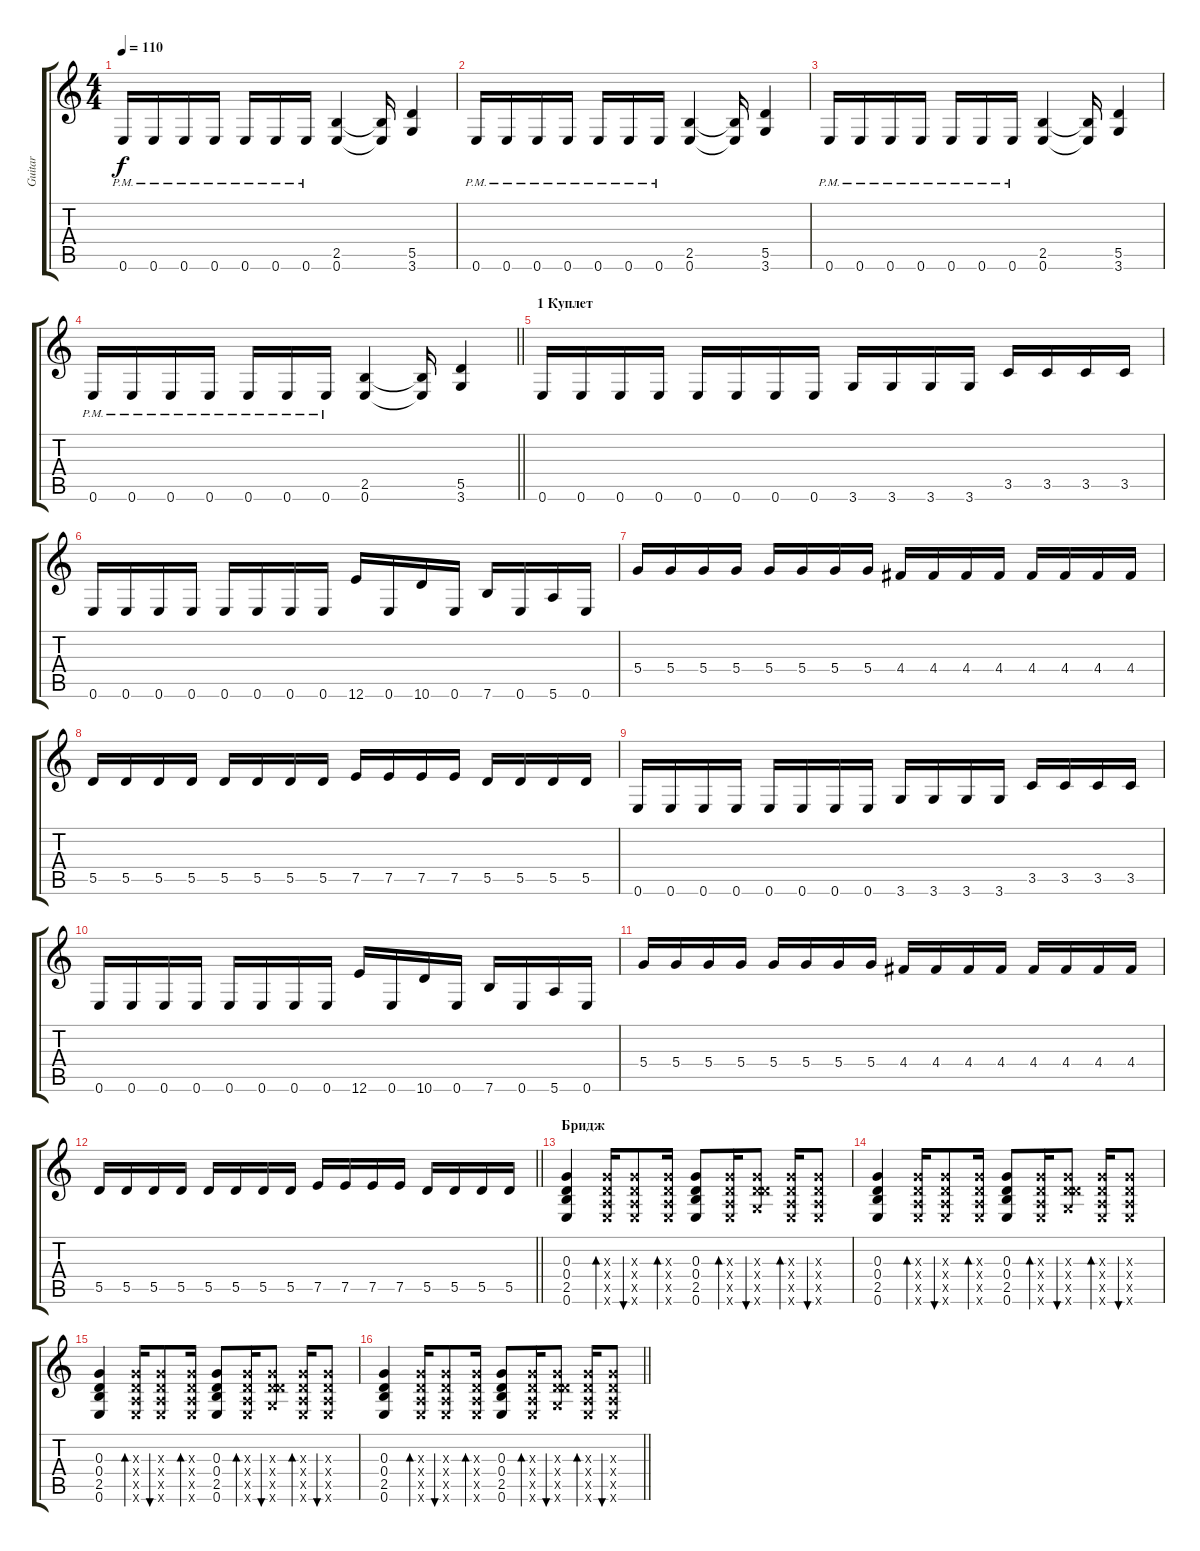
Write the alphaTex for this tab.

\track ("Guitar" "Guitar") {instrument distortionguitar}
\staff {score tabs}
\tuning (E4 B3 G3 D3 A2 E2) {hide}
\ts (4 4)
\section ("" "")
\tempo 110
\clef g2
\ks c
0.6{pm}.16{dy f} 0.6{pm}.16 0.6{pm}.16 0.6{pm}.16 0.6{pm}.16 0.6{pm}.16 0.6{pm}.16 (2.5 0.6).4 (2.5{t} 0.6{t}).16 (5.5 3.6).4 |
0.6{pm}.16 0.6{pm}.16 0.6{pm}.16 0.6{pm}.16 0.6{pm}.16 0.6{pm}.16 0.6{pm}.16 (2.5 0.6).4 (2.5{t} 0.6{t}).16 (5.5 3.6).4 |
0.6{pm}.16 0.6{pm}.16 0.6{pm}.16 0.6{pm}.16 0.6{pm}.16 0.6{pm}.16 0.6{pm}.16 (2.5 0.6).4 (2.5{t} 0.6{t}).16 (5.5 3.6).4 |
\barLineRight lightlight
0.6{pm}.16 0.6{pm}.16 0.6{pm}.16 0.6{pm}.16 0.6{pm}.16 0.6{pm}.16 0.6{pm}.16 (2.5 0.6).4 (2.5{t} 0.6{t}).16 (5.5 3.6).4 |
\section ("" "1 Куплет")
0.6.16 0.6.16 0.6.16 0.6.16 0.6.16 0.6.16 0.6.16 0.6.16 3.6.16 3.6.16 3.6.16 3.6.16 3.5.16 3.5.16 3.5.16 3.5.16 |
0.6.16 0.6.16 0.6.16 0.6.16 0.6.16 0.6.16 0.6.16 0.6.16 12.6.16 0.6.16 10.6.16 0.6.16 7.6.16 0.6.16 5.6.16 0.6.16 |
5.4.16 5.4.16 5.4.16 5.4.16 5.4.16 5.4.16 5.4.16 5.4.16 4.4.16 4.4.16 4.4.16 4.4.16 4.4.16 4.4.16 4.4.16 4.4.16 |
5.5.16 5.5.16 5.5.16 5.5.16 5.5.16 5.5.16 5.5.16 5.5.16 7.5.16 7.5.16 7.5.16 7.5.16 5.5.16 5.5.16 5.5.16 5.5.16 |
0.6.16 0.6.16 0.6.16 0.6.16 0.6.16 0.6.16 0.6.16 0.6.16 3.6.16 3.6.16 3.6.16 3.6.16 3.5.16 3.5.16 3.5.16 3.5.16 |
0.6.16 0.6.16 0.6.16 0.6.16 0.6.16 0.6.16 0.6.16 0.6.16 12.6.16 0.6.16 10.6.16 0.6.16 7.6.16 0.6.16 5.6.16 0.6.16 |
5.4.16 5.4.16 5.4.16 5.4.16 5.4.16 5.4.16 5.4.16 5.4.16 4.4.16 4.4.16 4.4.16 4.4.16 4.4.16 4.4.16 4.4.16 4.4.16 |
\barLineRight lightlight
5.5.16 5.5.16 5.5.16 5.5.16 5.5.16 5.5.16 5.5.16 5.5.16 7.5.16 7.5.16 7.5.16 7.5.16 5.5.16 5.5.16 5.5.16 5.5.16 |
\section ("" "Бридж")
(0.3 0.4 2.5 0.6).4 (0.3{x} 0.4{x} 0.5{x} 0.6{x}).16{bd 60} (0.3{x} 0.4{x} 0.5{x} 0.6{x}).8{bu 60} (0.3{x} 0.4{x} 0.5{x} 0.6{x}).16{bd 60} (0.3 0.4 2.5 0.6).8 (0.3{x} 0.4{x} 0.5{x} 0.6{x}).16{bd 60} (0.3{x} 0.4{x} 5.5{x} 3.6{x}).8{bu 60} (0.3{x} 0.4{x} 0.5{x} 0.6{x}).16{bd 60} (0.3{x} 0.4{x} 0.5{x} 0.6{x}).8{bu 60} |
(0.3 0.4 2.5 0.6).4 (0.3{x} 0.4{x} 0.5{x} 0.6{x}).16{bd 60} (0.3{x} 0.4{x} 0.5{x} 0.6{x}).8{bu 60} (0.3{x} 0.4{x} 0.5{x} 0.6{x}).16{bd 60} (0.3 0.4 2.5 0.6).8 (0.3{x} 0.4{x} 0.5{x} 0.6{x}).16{bd 60} (0.3{x} 0.4{x} 5.5{x} 3.6{x}).8{bu 60} (0.3{x} 0.4{x} 0.5{x} 0.6{x}).16{bd 60} (0.3{x} 0.4{x} 0.5{x} 0.6{x}).8{bu 60} |
(0.3 0.4 2.5 0.6).4 (0.3{x} 0.4{x} 0.5{x} 0.6{x}).16{bd 60} (0.3{x} 0.4{x} 0.5{x} 0.6{x}).8{bu 60} (0.3{x} 0.4{x} 0.5{x} 0.6{x}).16{bd 60} (0.3 0.4 2.5 0.6).8 (0.3{x} 0.4{x} 0.5{x} 0.6{x}).16{bd 60} (0.3{x} 0.4{x} 5.5{x} 3.6{x}).8{bu 60} (0.3{x} 0.4{x} 0.5{x} 0.6{x}).16{bd 60} (0.3{x} 0.4{x} 0.5{x} 0.6{x}).8{bu 60} |
\barLineRight lightlight
(0.3 0.4 2.5 0.6).4 (0.3{x} 0.4{x} 0.5{x} 0.6{x}).16{bd 60} (0.3{x} 0.4{x} 0.5{x} 0.6{x}).8{bu 60} (0.3{x} 0.4{x} 0.5{x} 0.6{x}).16{bd 60} (0.3 0.4 2.5 0.6).8 (0.3{x} 0.4{x} 0.5{x} 0.6{x}).16{bd 60} (0.3{x} 0.4{x} 5.5{x} 3.6{x}).8{bu 60} (0.3{x} 0.4{x} 0.5{x} 0.6{x}).16{bd 60} (0.3{x} 0.4{x} 0.5{x} 0.6{x}).8{bu 60}
